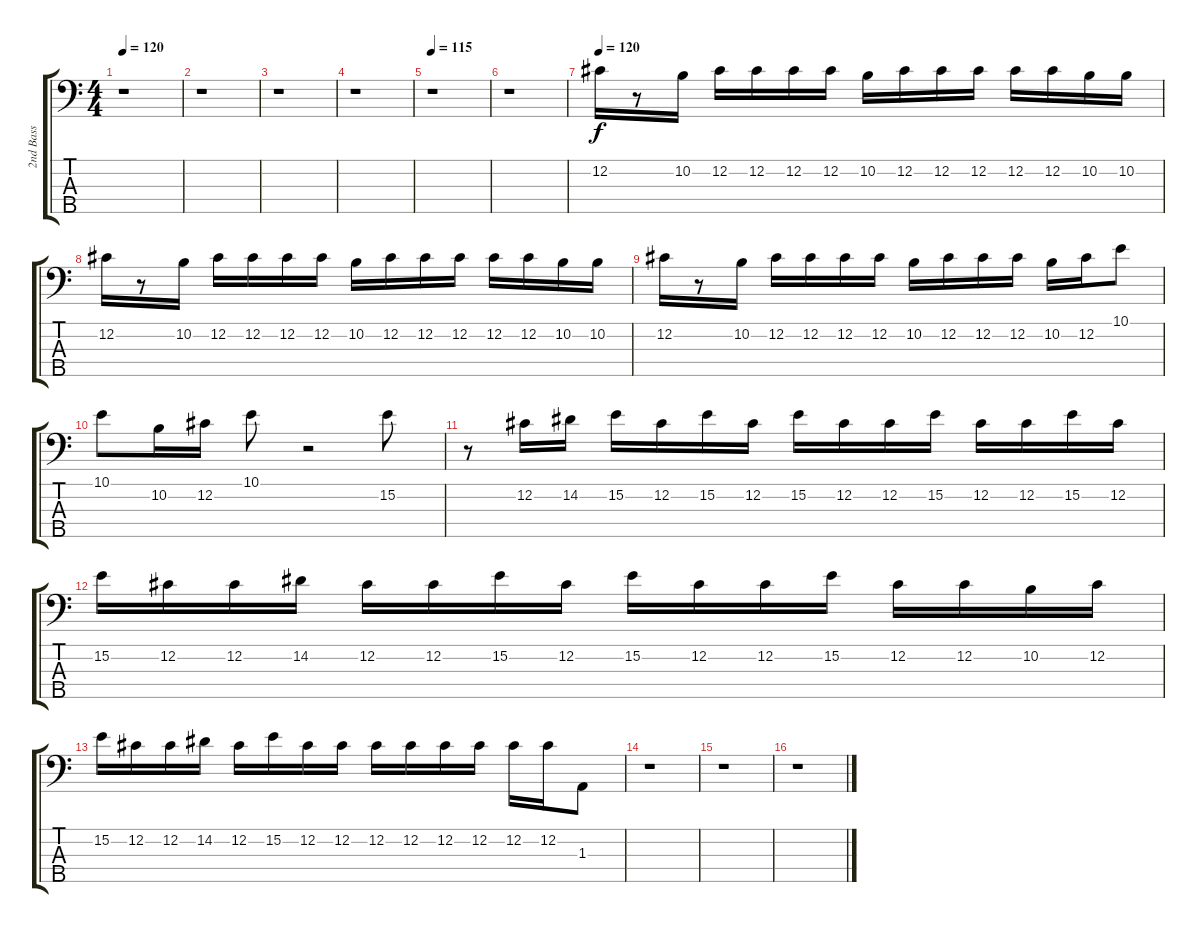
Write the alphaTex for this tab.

\track ("2nd Bass" "2nd Bass") {instrument electricbassfinger}
\staff {score tabs}
\tuning (Gb2 Db2 Ab1 Eb1 Bb0) {hide}
\ts (4 4)
\tempo 120
\clef f4
\ks c
r.1{dy f} |
r.1 |
r.1 |
r.1 |
\tempo 115
r.1 |
r.1 |
\tempo 120
12.2.16 r.8 10.2.16 12.2.16 12.2.16 12.2.16 12.2.16 10.2.16 12.2.16 12.2.16 12.2.16 12.2.16 12.2.16 10.2.16 10.2.16 |
12.2.16 r.8 10.2.16 12.2.16 12.2.16 12.2.16 12.2.16 10.2.16 12.2.16 12.2.16 12.2.16 12.2.16 12.2.16 10.2.16 10.2.16 |
12.2.16 r.8 10.2.16 12.2.16 12.2.16 12.2.16 12.2.16 10.2.16 12.2.16 12.2.16 12.2.16 10.2.16 12.2.16 10.1.8 |
10.1.8 10.2.16 12.2.16 10.1.8 r.2 15.2.8 |
r.8 12.2.16 14.2.16 15.2.16 12.2.16 15.2.16 12.2.16 15.2.16 12.2.16 12.2.16 15.2.16 12.2.16 12.2.16 15.2.16 12.2.16 |
15.2.16 12.2.16 12.2.16 14.2.16 12.2.16 12.2.16 15.2.16 12.2.16 15.2.16 12.2.16 12.2.16 15.2.16 12.2.16 12.2.16 10.2.16 12.2.16 |
15.2.16 12.2.16 12.2.16 14.2.16 12.2.16 15.2.16 12.2.16 12.2.16 12.2.16 12.2.16 12.2.16 12.2.16 12.2.16 12.2.16 1.3.8 |
r.1 |
r.1 |
r.1
